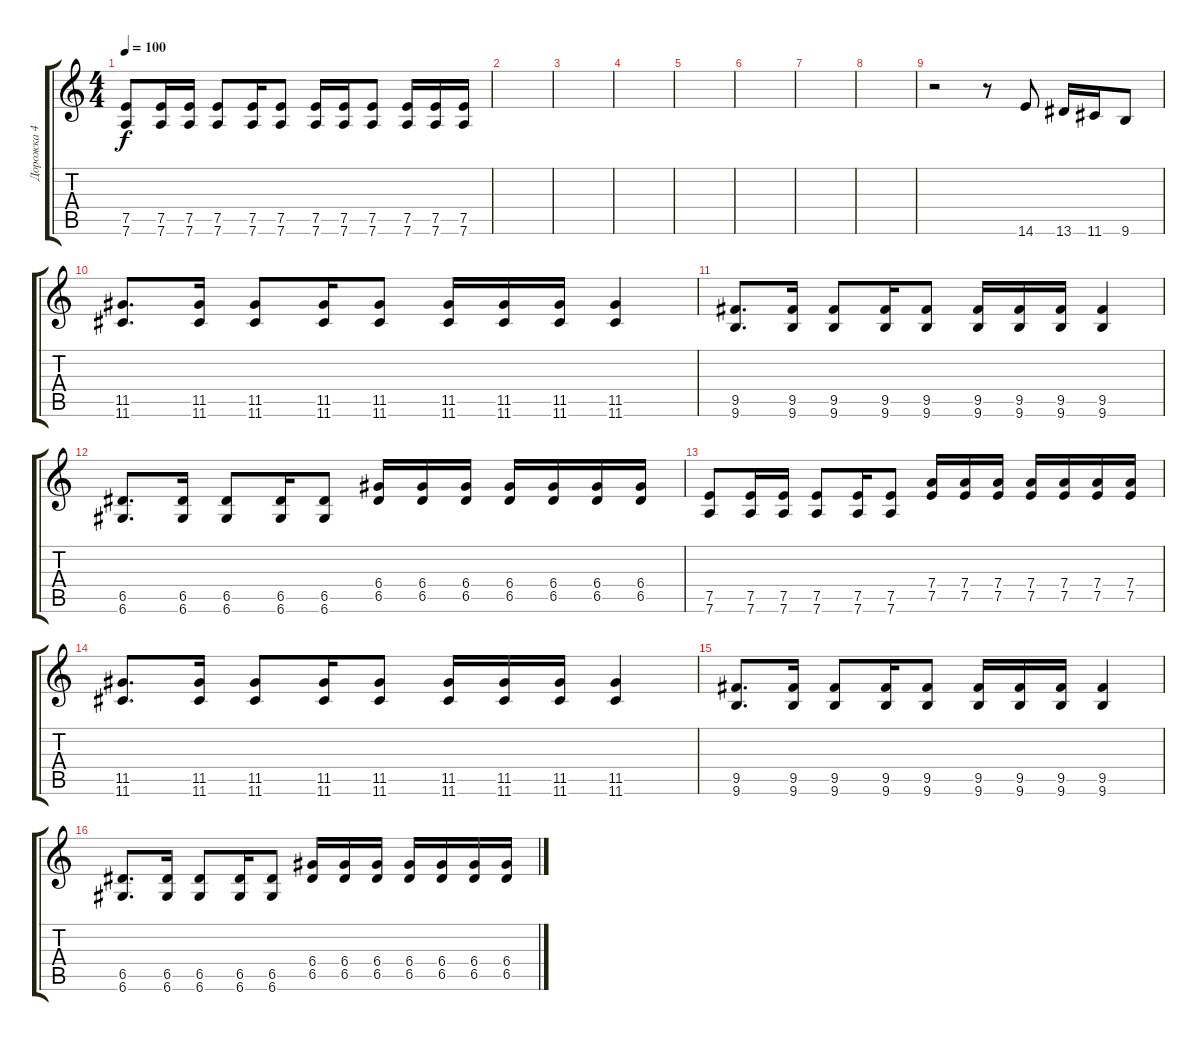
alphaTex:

\track ("Дорожка 4" "Дорожка 4") {instrument distortionguitar}
\staff {score tabs}
\tuning (E4 B3 G3 D3 A2 D2) {hide}
\ts (4 4)
\tempo 100
\clef g2
\ks c
(7.5 7.6).8{dy f} (7.5 7.6).16 (7.5 7.6).16 (7.5 7.6).8 (7.5 7.6).16 (7.5 7.6).8 (7.5 7.6).16 (7.5 7.6).16 (7.5 7.6).8 (7.5 7.6).16 (7.5 7.6).16 (7.5 7.6).16 |
|
|
|
|
|
|
|
r.2 r.8 14.6.8 13.6.16 11.6.16 9.6.8 |
(11.5 11.6).8{d volume 16 instrument distortionguitar} (11.5 11.6).16 (11.5 11.6).8 (11.5 11.6).16 (11.5 11.6).8 (11.5 11.6).16 (11.5 11.6).16 (11.5 11.6).16 (11.5 11.6).4 |
(9.5 9.6).8{d} (9.5 9.6).16 (9.5 9.6).8 (9.5 9.6).16 (9.5 9.6).8 (9.5 9.6).16 (9.5 9.6).16 (9.5 9.6).16 (9.5 9.6).4 |
(6.5 6.6).8{d} (6.5 6.6).16 (6.5 6.6).8 (6.5 6.6).16 (6.5 6.6).8 (6.4 6.5).16 (6.4 6.5).16 (6.4 6.5).16 (6.4 6.5).16 (6.4 6.5).16 (6.4 6.5).16 (6.4 6.5).16 |
(7.5 7.6).8 (7.5 7.6).16 (7.5 7.6).16 (7.5 7.6).8 (7.5 7.6).16 (7.5 7.6).8 (7.4 7.5).16 (7.4 7.5).16 (7.4 7.5).16 (7.4 7.5).16 (7.4 7.5).16 (7.4 7.5).16 (7.4 7.5).16 |
(11.5 11.6).8{d volume 16 instrument distortionguitar} (11.5 11.6).16 (11.5 11.6).8 (11.5 11.6).16 (11.5 11.6).8 (11.5 11.6).16 (11.5 11.6).16 (11.5 11.6).16 (11.5 11.6).4 |
(9.5 9.6).8{d} (9.5 9.6).16 (9.5 9.6).8 (9.5 9.6).16 (9.5 9.6).8 (9.5 9.6).16 (9.5 9.6).16 (9.5 9.6).16 (9.5 9.6).4 |
(6.5 6.6).8{d} (6.5 6.6).16 (6.5 6.6).8 (6.5 6.6).16 (6.5 6.6).8 (6.4 6.5).16 (6.4 6.5).16 (6.4 6.5).16 (6.4 6.5).16 (6.4 6.5).16 (6.4 6.5).16 (6.4 6.5).16
